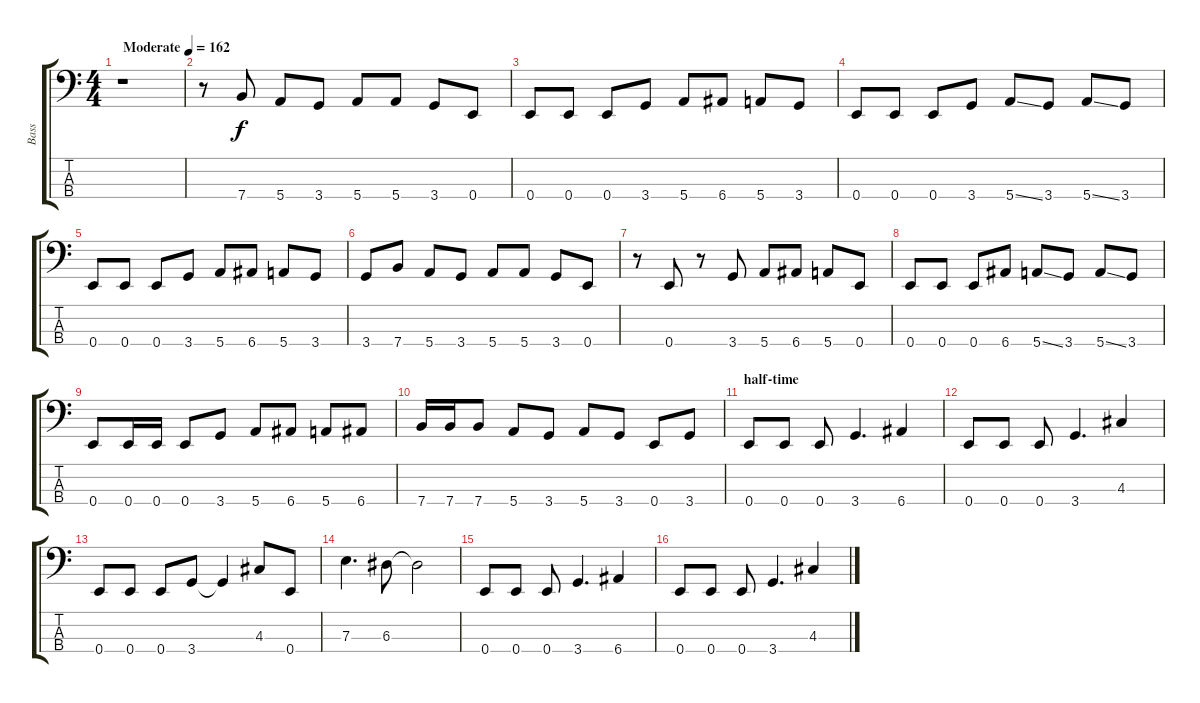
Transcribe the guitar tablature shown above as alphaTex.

\track ("Bass" "Bass") {instrument electricbasspick}
\staff {score tabs}
\tuning (G2 D2 A1 E1) {hide}
\ts (4 4)
\tempo (162 "Moderate")
\clef f4
\ks c
r.1{dy f instrument electricbasspick} |
r.8 7.4.8 5.4.8 3.4.8 5.4.8 5.4.8 3.4.8 0.4.8 |
0.4.8 0.4.8 0.4.8 3.4.8 5.4.8 6.4.8 5.4.8 3.4.8 |
0.4.8 0.4.8 0.4.8 3.4.8 5.4{ss}.8 3.4.8 5.4{ss}.8 3.4.8 |
0.4.8 0.4.8 0.4.8 3.4.8 5.4.8 6.4.8 5.4.8 3.4.8 |
3.4.8 7.4.8 5.4.8 3.4.8 5.4.8 5.4.8 3.4.8 0.4.8 |
r.8 0.4.8 r.8 3.4.8 5.4.8 6.4.8 5.4.8 0.4.8 |
0.4.8 0.4.8 0.4.8 6.4.8 5.4{ss}.8 3.4.8 5.4{ss}.8 3.4.8 |
0.4.8 0.4.16 0.4.16 0.4.8 3.4.8 5.4.8 6.4.8 5.4.8 6.4.8 |
7.4.16 7.4.16 7.4.8 5.4.8 3.4.8 5.4.8 3.4.8 0.4.8 3.4.8 |
\section ("" "half-time")
0.4.8 0.4.8 0.4.8 3.4.4{d} 6.4.4 |
0.4.8 0.4.8 0.4.8 3.4.4{d} 4.3.4 |
0.4.8 0.4.8 0.4.8 3.4.8 3.4{t}.4 4.3.8 0.4.8 |
7.3.4{d} 6.3.8 6.3{t}.2 |
0.4.8 0.4.8 0.4.8 3.4.4{d} 6.4.4 |
0.4.8 0.4.8 0.4.8 3.4.4{d} 4.3.4
